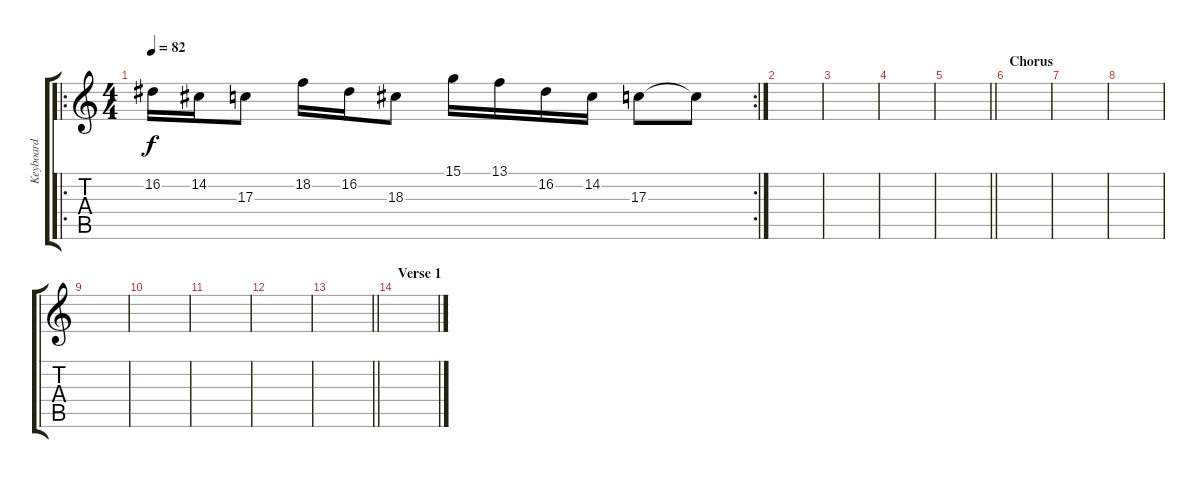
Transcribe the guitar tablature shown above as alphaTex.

\track ("Keyboard" "Keyboard") {instrument lead1square}
\staff {score tabs}
\tuning (E4 B3 G3 D3 A2 E2) {hide}
\ro
\rc 2
\ts (4 4)
\tempo 82
\clef g2
\ks c
16.2.16{dy f balance 16 instrument lead1square} 14.2.16 17.3.8{balance 0} 18.2.16 16.2.16 18.3.8{balance 16} 15.1.16 13.1.16 16.2.16{balance 0} 14.2.16 17.3.8 17.3{t}.8{balance 16} |
|
|
|
\barLineRight lightlight
|
\section ("" "Chorus")
|
|
|
|
|
|
|
\barLineRight lightlight
|
\section ("" "Verse 1")
